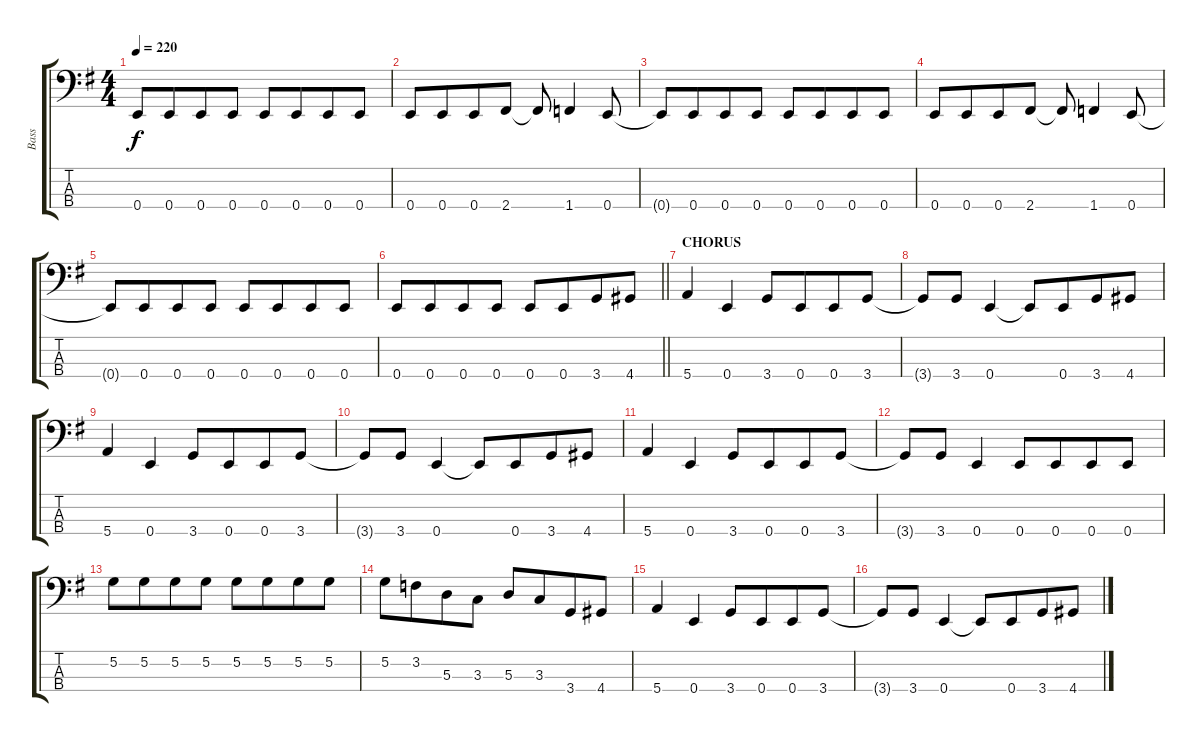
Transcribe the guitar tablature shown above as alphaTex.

\track ("Bass" "Bass") {instrument electricbasspick}
\staff {score tabs}
\tuning (G2 D2 A1 E1) {hide}
\ts (4 4)
\tempo 220
\clef f4
\ks eminor
0.4{t}.8{dy f} 0.4.8{beam merge} 0.4.8 0.4.8 0.4.8 0.4.8{beam merge} 0.4.8 0.4.8 |
0.4.8 0.4.8{beam merge} 0.4.8 2.4.8 2.4{t}.8 1.4.4 0.4.8 |
0.4{t}.8 0.4.8{beam merge} 0.4.8 0.4.8 0.4.8 0.4.8{beam merge} 0.4.8 0.4.8 |
0.4.8 0.4.8{beam merge} 0.4.8 2.4.8 2.4{t}.8 1.4.4 0.4.8 |
0.4{t}.8 0.4.8{beam merge} 0.4.8 0.4.8 0.4.8 0.4.8{beam merge} 0.4.8 0.4.8 |
\barLineRight lightlight
0.4.8 0.4.8{beam merge} 0.4.8 0.4.8 0.4.8 0.4.8{beam merge} 3.4.8 4.4.8 |
\section ("" "CHORUS")
5.4.4 0.4.4 3.4.8 0.4.8{beam merge} 0.4.8 3.4.8 |
3.4{t}.8 3.4.8 0.4.4 0.4{t}.8 0.4.8{beam merge} 3.4.8 4.4.8 |
5.4.4 0.4.4 3.4.8 0.4.8{beam merge} 0.4.8 3.4.8 |
3.4{t}.8 3.4.8 0.4.4 0.4{t}.8 0.4.8{beam merge} 3.4.8 4.4.8 |
5.4.4 0.4.4 3.4.8 0.4.8{beam merge} 0.4.8 3.4.8 |
3.4{t}.8 3.4.8 0.4.4 0.4.8 0.4.8{beam merge} 0.4.8 0.4.8 |
5.2.8 5.2.8{beam merge} 5.2.8 5.2.8 5.2.8 5.2.8{beam merge} 5.2.8 5.2.8 |
5.2.8 3.2.8{beam merge} 5.3.8 3.3.8 5.3.8 3.3.8{beam merge} 3.4.8 4.4.8 |
5.4.4 0.4.4 3.4.8 0.4.8{beam merge} 0.4.8 3.4.8 |
3.4{t}.8 3.4.8 0.4.4 0.4{t}.8 0.4.8{beam merge} 3.4.8 4.4.8
